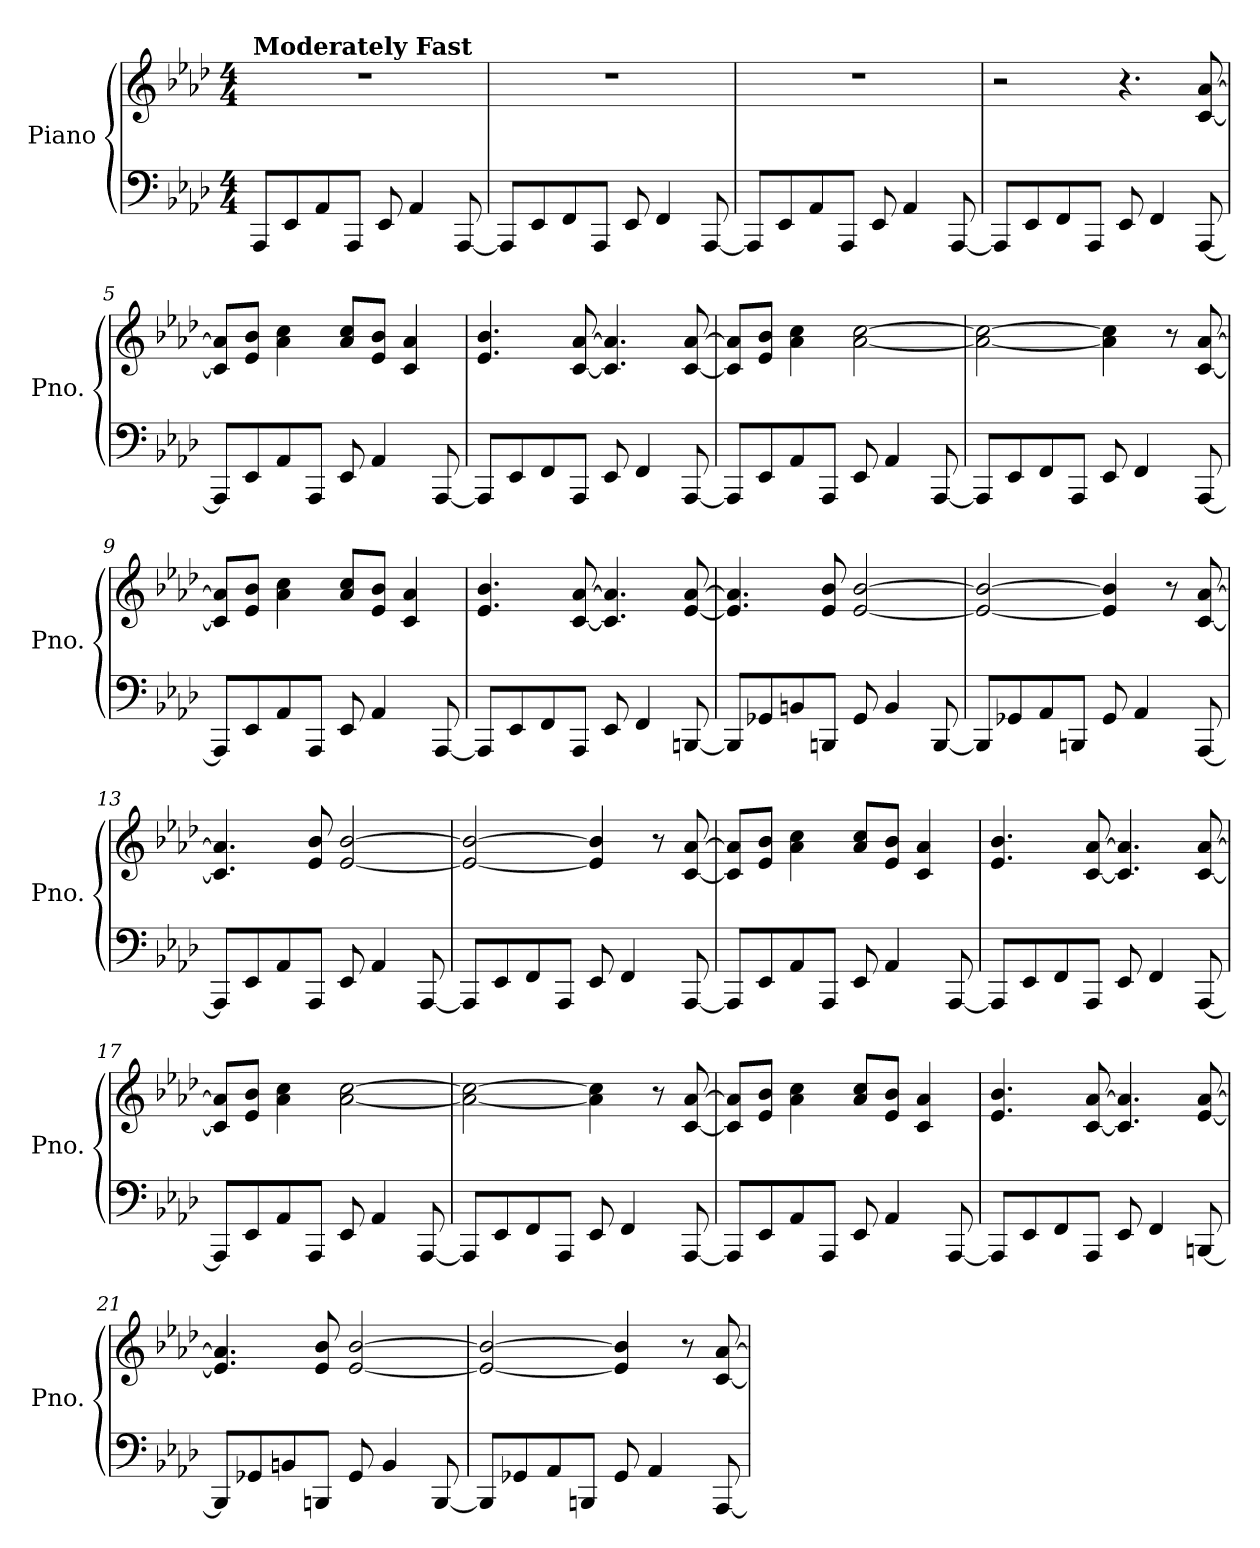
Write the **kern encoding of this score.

**kern	**kern
*part1	*part1
*staff2	*staff1
*I"Piano	*
*I'Pno.	*
*clefF4	*clefG2
*k[b-e-a-d-]	*k[b-e-a-d-]
*M4/4	*M4/4
=1	=1
!	!LO:TX:a:B:t=Moderately Fast
8AAA-/L	1r
8EE-/	.
8AA-/	.
8AAA-/J	.
8EE-/	.
4AA-/	.
[8AAA-/	.
=2	=2
8AAA-/L]	1r
8EE-/	.
8FF/	.
8AAA-/J	.
8EE-/	.
4FF/	.
[8AAA-/	.
=3	=3
8AAA-/L]	1r
8EE-/	.
8AA-/	.
8AAA-/J	.
8EE-/	.
4AA-/	.
[8AAA-/	.
=4	=4
8AAA-/L]	2r
8EE-/	.
8FF/	.
8AAA-/J	.
8EE-/	4.r
4FF/	.
[8AAA-/	[8c/ [8a-/
!!LO:LB:g=z
=5	=5
8AAA-/L]	8c/] 8a-/]L
8EE-/	8e-/ 8b-/J
8AA-/	4a-\ 4cc\
8AAA-/J	.
8EE-/	8a-/ 8cc/L
4AA-/	8e-/ 8b-/J
.	4c/ 4a-/
[8AAA-/	.
=6	=6
8AAA-/L]	4.e-/ 4.b-/
8EE-/	.
8FF/	.
8AAA-/J	[8c/ [8a-/
8EE-/	4.c/] 4.a-/]
4FF/	.
[8AAA-/	[8c/ [8a-/
=7	=7
8AAA-/L]	8c/] 8a-/]L
8EE-/	8e-/ 8b-/J
8AA-/	4a-\ 4cc\
8AAA-/J	.
8EE-/	[2a-\ [2cc\
4AA-/	.
[8AAA-/	.
=8	=8
8AAA-/L]	2a-\_ 2cc\_
8EE-/	.
8FF/	.
8AAA-/J	.
8EE-/	4a-\] 4cc\]
4FF/	.
.	8r
[8AAA-/	[8c/ [8a-/
!!LO:LB:g=z
=9	=9
8AAA-/L]	8c/] 8a-/]L
8EE-/	8e-/ 8b-/J
8AA-/	4a-\ 4cc\
8AAA-/J	.
8EE-/	8a-/ 8cc/L
4AA-/	8e-/ 8b-/J
.	4c/ 4a-/
[8AAA-/	.
=10	=10
8AAA-/L]	4.e-/ 4.b-/
8EE-/	.
8FF/	.
8AAA-/J	[8c/ [8a-/
8EE-/	4.c/] 4.a-/]
4FF/	.
[8BBBn/	[8e-/ [8a-/
=11	=11
8BBB/L]	4.e-/] 4.a-/]
8GG-X/	.
8BBn/	.
8BBBn/J	8e-/ 8b-/
8GG-/	[2e-/ [2b-/
4BB/	.
[8BBB/	.
=12	=12
8BBB/L]	2e-/_ 2b-/_
8GG-X/	.
8AA-/	.
8BBBn/J	.
8GG-/	4e-/] 4b-/]
4AA-/	.
.	8r
[8AAA-/	[8c/ [8a-/
!!LO:LB:g=z
=13	=13
8AAA-/L]	4.c/] 4.a-/]
8EE-/	.
8AA-/	.
8AAA-/J	8e-/ 8b-/
8EE-/	[2e-/ [2b-/
4AA-/	.
[8AAA-/	.
=14	=14
8AAA-/L]	2e-/_ 2b-/_
8EE-/	.
8FF/	.
8AAA-/J	.
8EE-/	4e-/] 4b-/]
4FF/	.
.	8r
[8AAA-/	[8c/ [8a-/
=15	=15
8AAA-/L]	8c/] 8a-/]L
8EE-/	8e-/ 8b-/J
8AA-/	4a-\ 4cc\
8AAA-/J	.
8EE-/	8a-/ 8cc/L
4AA-/	8e-/ 8b-/J
.	4c/ 4a-/
[8AAA-/	.
=16	=16
8AAA-/L]	4.e-/ 4.b-/
8EE-/	.
8FF/	.
8AAA-/J	[8c/ [8a-/
8EE-/	4.c/] 4.a-/]
4FF/	.
[8AAA-/	[8c/ [8a-/
!!LO:LB:g=z
=17	=17
8AAA-/L]	8c/] 8a-/]L
8EE-/	8e-/ 8b-/J
8AA-/	4a-\ 4cc\
8AAA-/J	.
8EE-/	[2a-\ [2cc\
4AA-/	.
[8AAA-/	.
=18	=18
8AAA-/L]	2a-\_ 2cc\_
8EE-/	.
8FF/	.
8AAA-/J	.
8EE-/	4a-\] 4cc\]
4FF/	.
.	8r
[8AAA-/	[8c/ [8a-/
=19	=19
8AAA-/L]	8c/] 8a-/]L
8EE-/	8e-/ 8b-/J
8AA-/	4a-\ 4cc\
8AAA-/J	.
8EE-/	8a-/ 8cc/L
4AA-/	8e-/ 8b-/J
.	4c/ 4a-/
[8AAA-/	.
=20	=20
8AAA-/L]	4.e-/ 4.b-/
8EE-/	.
8FF/	.
8AAA-/J	[8c/ [8a-/
8EE-/	4.c/] 4.a-/]
4FF/	.
[8BBBn/	[8e-/ [8a-/
!!LO:PB:g=z
=21	=21
8BBB/L]	4.e-/] 4.a-/]
8GG-X/	.
8BBn/	.
8BBBn/J	8e-/ 8b-/
8GG-/	[2e-/ [2b-/
4BB/	.
[8BBB/	.
=22	=22
8BBB/L]	2e-/_ 2b-/_
8GG-X/	.
8AA-/	.
8BBBn/J	.
8GG-/	4e-/] 4b-/]
4AA-/	.
.	8r
[8AAA-/	[8c/ [8a-/
=	=
*-	*-
